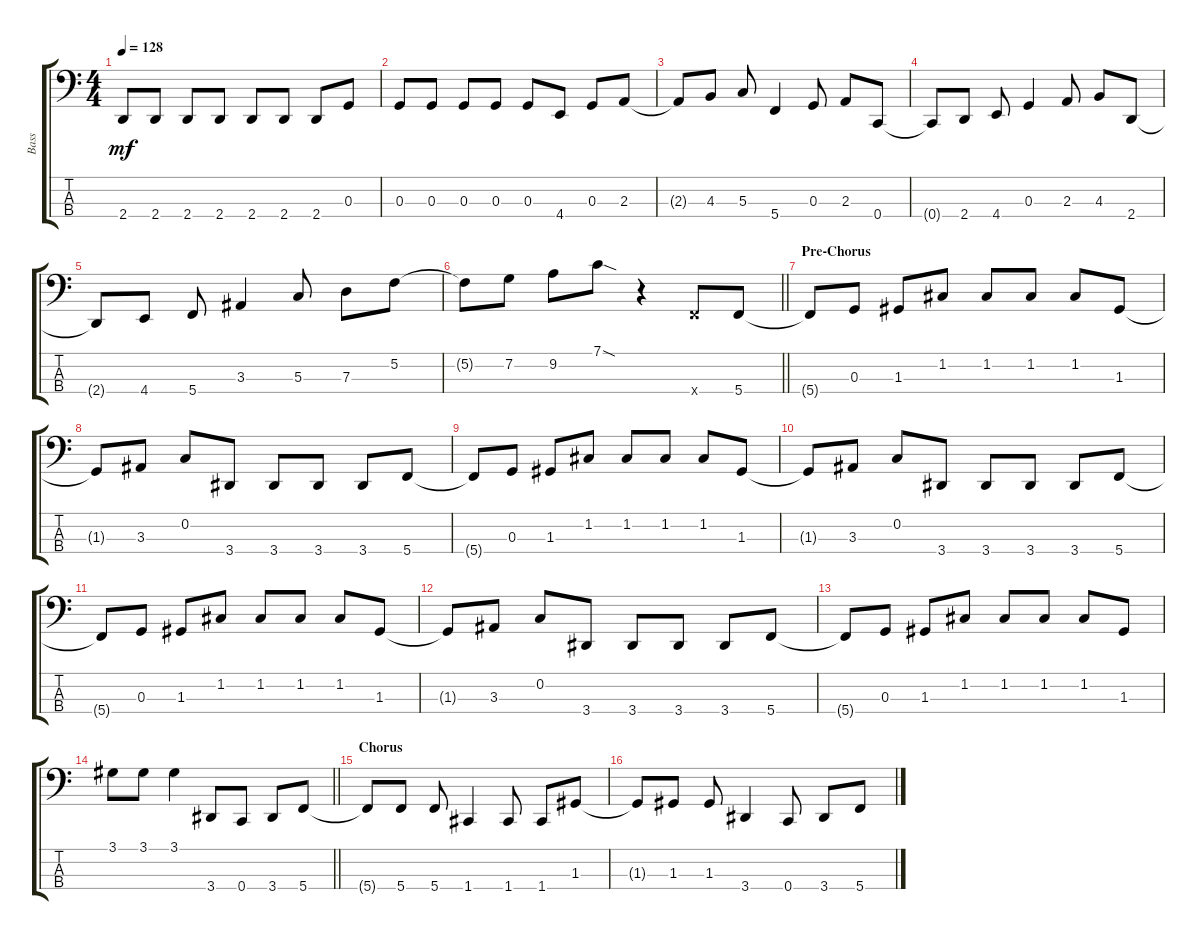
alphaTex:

\track ("Bass" "Bass") {instrument electricbasspick}
\staff {score tabs}
\tuning (F2 C2 G1 C1) {hide}
\ts (4 4)
\tempo 128
\clef f4
\ks c
2.4.8{dy mf} 2.4.8 2.4.8 2.4.8 2.4.8 2.4.8 2.4.8 0.3.8 |
0.3.8 0.3.8 0.3.8 0.3.8 0.3.8 4.4.8 0.3.8 2.3.8 |
2.3{t}.8 4.3.8 5.3.8 5.4.4 0.3.8 2.3.8 0.4.8 |
0.4{t}.8 2.4.8 4.4.8 0.3.4 2.3.8 4.3.8 2.4.8 |
2.4{t}.8 4.4.8 5.4.8 3.3.4 5.3.8 7.3.8 5.2.8 |
\barLineRight lightlight
5.2{t}.8 7.2.8 9.2.8 7.1{sod}.8 r.4 5.4{x}.8 5.4.8 |
\section ("" "Pre-Chorus")
5.4{t}.8 0.3.8 1.3.8 1.2.8 1.2.8 1.2.8 1.2.8 1.3.8 |
1.3{t}.8 3.3.8 0.2.8 3.4.8 3.4.8 3.4.8 3.4.8 5.4.8 |
5.4{t}.8 0.3.8 1.3.8 1.2.8 1.2.8 1.2.8 1.2.8 1.3.8 |
1.3{t}.8 3.3.8 0.2.8 3.4.8 3.4.8 3.4.8 3.4.8 5.4.8 |
5.4{t}.8 0.3.8 1.3.8 1.2.8 1.2.8 1.2.8 1.2.8 1.3.8 |
1.3{t}.8 3.3.8 0.2.8 3.4.8 3.4.8 3.4.8 3.4.8 5.4.8 |
5.4{t}.8 0.3.8 1.3.8 1.2.8 1.2.8 1.2.8 1.2.8 1.3.8 |
\barLineRight lightlight
3.1.8 3.1.8 3.1.4 3.4.8 0.4.8 3.4.8 5.4.8 |
\section ("" "Chorus")
5.4{t}.8 5.4.8 5.4.8 1.4.4 1.4.8 1.4.8 1.3.8 |
1.3{t}.8 1.3.8 1.3.8 3.4.4 0.4.8 3.4.8 5.4.8
